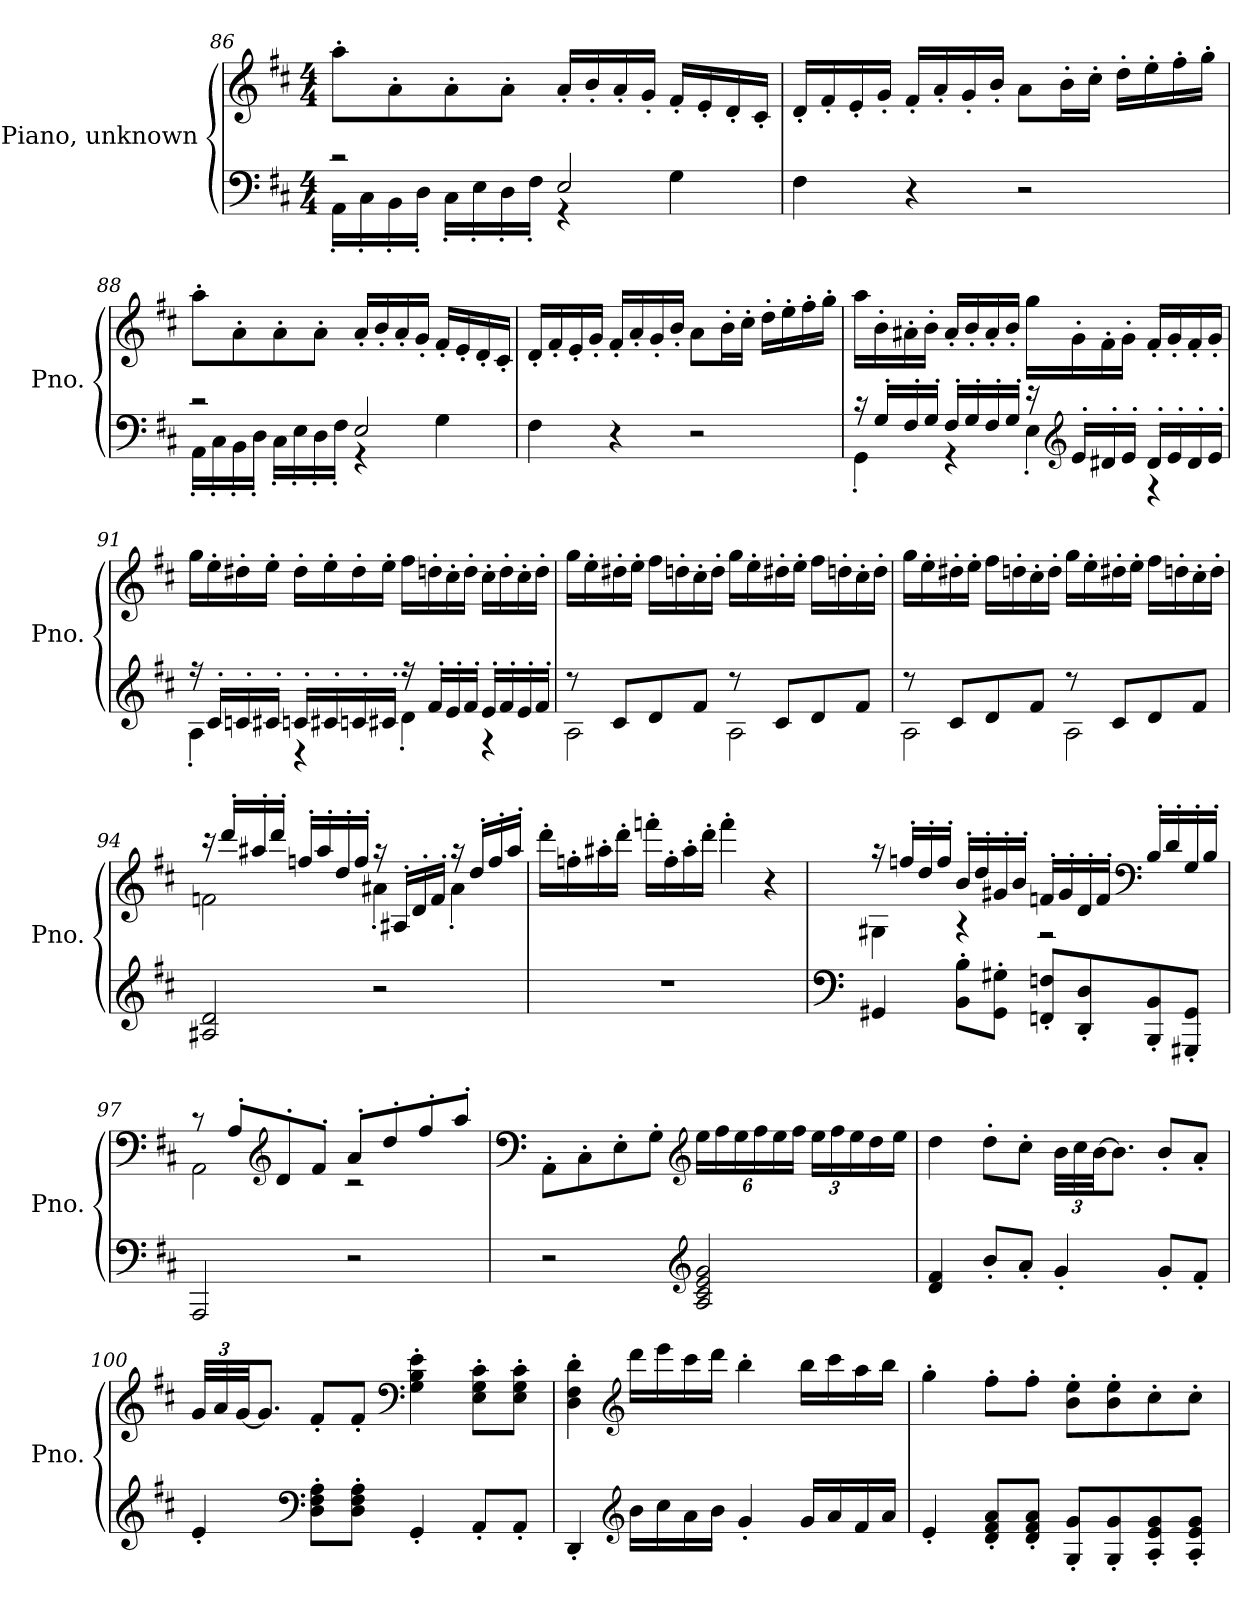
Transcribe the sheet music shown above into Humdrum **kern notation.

**kern	**kern
*part1	*part1
*staff2	*staff1
*I"Piano, unknown	*
*I'Pno.	*
*clefF4	*clefG2
*k[f#c#]	*k[f#c#]
*M4/4	*M4/4
=86	=86
*^	*
2r	16AA'\LL	8aa'\L
.	16C#'\	.
.	16BB'\	8a'\
.	16D'\JJ	.
.	16C#'\LL	8a'\
.	16E'\	.
.	16D'\	8a'\J
.	16F#'\JJ	.
2E/	4r	16a'/LL
.	.	16b'/
.	.	16a'/
.	.	16g'/JJ
.	4G\	16f#'/LL
.	.	16e'/
.	.	16d'/
.	.	16c#'/JJ
*v	*v	*
!!LO:LB:g=z
=87	=87
4F#\	16d'/LL
.	16f#'/
.	16e'/
.	16g'/JJ
4r	16f#'/LL
.	16a'/
.	16g'/
.	16b'/JJ
2r	8a\L
.	16b'\L
.	16cc#'\JJ
.	16dd'\LL
.	16ee'\
.	16ff#'\
.	16gg'\JJ
=88	=88
*^	*
2r	16AA'\LL	8aa'\L
.	16C#'\	.
.	16BB'\	8a'\
.	16D'\JJ	.
.	16C#'\LL	8a'\
.	16E'\	.
.	16D'\	8a'\J
.	16F#'\JJ	.
2E/	4r	16a'/LL
.	.	16b'/
.	.	16a'/
.	.	16g'/JJ
.	4G\	16f#'/LL
.	.	16e'/
.	.	16d'/
.	.	16c#'/JJ
*v	*v	*
=89	=89
4F#\	16d'/LL
.	16f#'/
.	16e'/
.	16g'/JJ
4r	16f#'/LL
.	16a'/
.	16g'/
.	16b'/JJ
2r	8a\L
.	16b'\L
.	16cc#'\JJ
.	16dd'\LL
.	16ee'\
.	16ff#'\
.	16gg'\JJ
!!LO:LB:g=z
=90	=90
*^	*
16r	4GG'\	16aa\LL
16G'/LL	.	16b'\
16F#'/	.	16a#X'\
16G'/JJ	.	16b'\JJ
16F#'/LL	4r	16a#'/LL
16G'/	.	16b'/
16F#'/	.	16a#'/
16G'/JJ	.	16b'/JJ
16r	4E'\	16gg\LL
*clefG2	*	*
16e'/LL	.	16g'\
16d#X'/	.	16f#'\
16e'/JJ	.	16g'\JJ
16d#'/LL	4r	16f#'/LL
16e'/	.	16g'/
16d#'/	.	16f#'/
16e'/JJ	.	16g'/JJ
=91	=91	=91
16r	4A'\	16gg\LL
16c#'/LL	.	16ee'\
16cn'/	.	16dd#X'\
16c#X'/JJ	.	16ee'\JJ
16cn'/LL	4r	16dd#'\LL
16c#X'/	.	16ee'\
16cn'/	.	16dd#'\
16c#X'/JJ	.	16ee'\JJ
16r	4d'\	16ff#\LL
16f#'/LL	.	16ddn'\
16e'/	.	16cc#'\
16f#'/JJ	.	16dd'\JJ
16e'/LL	4r	16cc#'\LL
16f#'/	.	16dd'\
16e'/	.	16cc#'\
16f#'/JJ	.	16dd'\JJ
!!LO:LB:g=z
=92	=92	=92
8r	2A\	16gg\LL
.	.	16ee'\
8c#/L	.	16dd#X'\
.	.	16ee'\JJ
8d/	.	16ff#\LL
.	.	16ddn'\
8f#/J	.	16cc#'\
.	.	16dd'\JJ
8r	2A\	16gg\LL
.	.	16ee'\
8c#/L	.	16dd#X'\
.	.	16ee'\JJ
8d/	.	16ff#\LL
.	.	16ddn'\
8f#/J	.	16cc#'\
.	.	16dd'\JJ
=93	=93	=93
8r	2A\	16gg\LL
.	.	16ee'\
8c#/L	.	16dd#X'\
.	.	16ee'\JJ
8d/	.	16ff#\LL
.	.	16ddn'\
8f#/J	.	16cc#'\
.	.	16dd'\JJ
8r	2A\	16gg\LL
.	.	16ee'\
8c#/L	.	16dd#X'\
.	.	16ee'\JJ
8d/	.	16ff#\LL
.	.	16ddn'\
8f#/J	.	16cc#'\
.	.	16dd'\JJ
*v	*v	*
!!LO:PB:g=z
=94	=94
*	*^
2A#X/ 2d/	16r	2fn\
.	16ddd'/LL	.
.	16aa#X'/	.
.	16ddd'/JJ	.
.	16ffn'/LL	.
.	16aa#'/	.
.	16dd'/	.
.	16ff'/JJ	.
2r	16r	4a#X'\
.	16A#X'/LL	.
.	16d'/	.
.	16f'/JJ	.
.	16r	4a#'\
.	16dd'/LL	.
.	16ff'/	.
.	16aa#'/JJ	.
*	*v	*v
=95	=95
1r	16ddd'\LL
.	16ffn'\
.	16aa#X'\
.	16ddd'\JJ
.	16fffn'\LL
.	16ff'\
.	16aa#'\
.	16ddd'\JJ
.	4fff'\
.	4r
!!LO:LB:g=z
=96	=96
*clefF4	*
*	*^
4GG#X/	16r	4G#X\
.	16ffn'/LL	.
.	16dd'/	.
.	16ff'/JJ	.
8BB\' 8B\'L	16b'/LL	4r
.	16dd'/	.
8GG#\' 8G#X\'J	16g#X'/	.
.	16b'/JJ	.
8FFn/' 8Fn/'L	16fn'/LL	2r
.	16g#'/	.
8DD/' 8D/'	16d'/	.
.	16f'/JJ	.
*	*clefF4	*
8BBB/' 8BB/'	16B'/LL	.
.	16d'/	.
8GGG#X/' 8GG#/'J	16G#'/	.
.	16B'/JJ	.
=97	=97	=97
2AAA/	8r	2AA\
.	8A'/L	.
*	*clefG2	*
.	8d'/	.
.	8f#'/J	.
2r	8a'/L	2r
.	8dd'/	.
.	8ff#'/	.
.	8aa'/J	.
*	*v	*v
!!LO:LB:g=z
=98	=98
*	*clefF4
2r	8AA'\L
.	8C#'\
.	8E'\
.	8G'\J
*clefG2	*clefG2
*	*Xbrackettup
2A/ 2c#/ 2e/ 2g/	24ee\LL
.	24ff#\
.	24ee\
.	24ff#\
.	24ee\
.	24ff#\JJ
.	24ee\LL
.	24ff#\
.	24ee\
.	16dd\
.	16ee\JJ
=99	=99
4d/ 4f#/	4dd\
8b'/L	8dd'\L
8a'/J	8cc#'\J
4g'/	48b\LLL
.	48cc#\
.	[48b\JJ
.	8.b\J]
8g'/L	8b'/L
8f#'/J	8a'/J
=100	=100
4e'/	48g/LLL
.	48a/
.	[48g/JJ
.	8.g/J]
*clefF4	*
8D\' 8F#\' 8A\'L	8f#'/L
8D\' 8F#\' 8A\'J	8f#'/J
*	*clefF4
4GG'/	4G\' 4B\' 4e\'
8AA'/L	8E\' 8G\' 8c#\'L
8AA'/J	8E\' 8G\' 8c#\'J
!!LO:LB:g=z
=101	=101
4DD'/	4D\' 4F#\' 4d\'
*clefG2	*clefG2
16b\LL	16ddd\LL
16cc#\	16eee\
16a\	16ccc#\
16b\JJ	16ddd\JJ
4g'/	4bb'\
16g/LL	16bb\LL
16a/	16ccc#\
16f#/	16aa\
16a/JJ	16bb\JJ
=102	=102
4e'/	4gg'\
8d/' 8f#/' 8a/'L	8ff#'\L
8d/' 8f#/' 8a/'J	8ff#'\J
8G/' 8g/'L	8b\' 8ee\'L
8G/' 8g/'	8b\' 8ee\'
8A/' 8e/' 8g/'	8cc#'\
8A/' 8e/' 8g/'J	8cc#'\J
=	=
*-	*-
